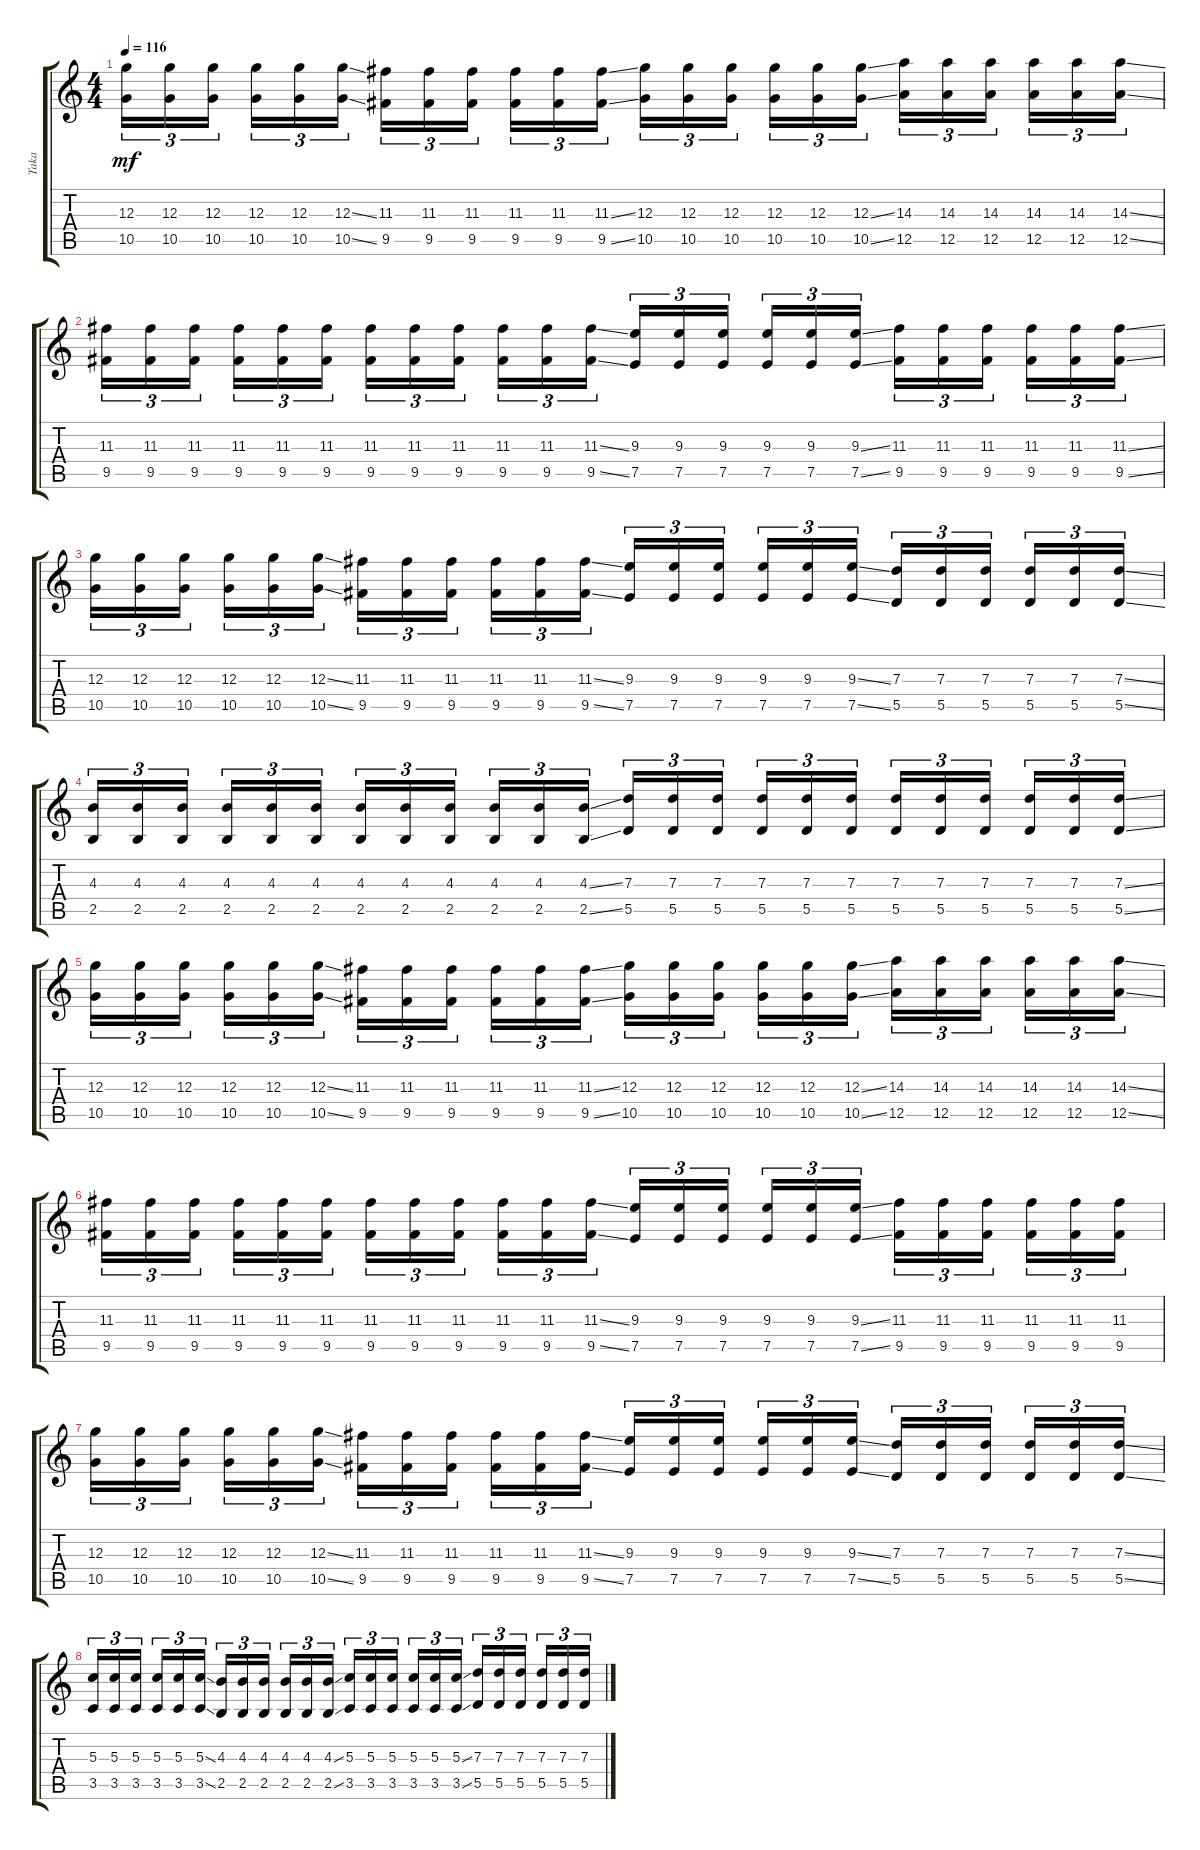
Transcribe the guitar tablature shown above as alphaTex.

\track ("Taka" "Taka") {instrument electricguitarjazz}
\staff {score tabs}
\tuning (E4 B3 G3 D3 A2 E2) {hide}
\ts (4 4)
\tempo 116
\clef g2
\ks c
(12.3 10.5).16{tu (3 2) dy mf} (12.3 10.5).16{tu (3 2)} (12.3 10.5).16{tu (3 2) beam splitsecondary} (12.3 10.5).16{tu (3 2)} (12.3 10.5).16{tu (3 2)} (12.3{ss} 10.5{ss}).16{tu (3 2)} (11.3 9.5).16{tu (3 2)} (11.3 9.5).16{tu (3 2)} (11.3 9.5).16{tu (3 2) beam splitsecondary} (11.3 9.5).16{tu (3 2)} (11.3 9.5).16{tu (3 2)} (11.3{ss} 9.5{ss}).16{tu (3 2)} (12.3 10.5).16{tu (3 2)} (12.3 10.5).16{tu (3 2)} (12.3 10.5).16{tu (3 2) beam splitsecondary} (12.3 10.5).16{tu (3 2)} (12.3 10.5).16{tu (3 2)} (12.3{ss} 10.5{ss}).16{tu (3 2)} (14.3 12.5).16{tu (3 2)} (14.3 12.5).16{tu (3 2)} (14.3 12.5).16{tu (3 2) beam splitsecondary} (14.3 12.5).16{tu (3 2)} (14.3 12.5).16{tu (3 2)} (14.3{ss} 12.5{ss}).16{tu (3 2)} |
(11.3 9.5).16{tu (3 2)} (11.3 9.5).16{tu (3 2)} (11.3 9.5).16{tu (3 2) beam splitsecondary} (11.3 9.5).16{tu (3 2)} (11.3 9.5).16{tu (3 2)} (11.3 9.5).16{tu (3 2)} (11.3 9.5).16{tu (3 2)} (11.3 9.5).16{tu (3 2)} (11.3 9.5).16{tu (3 2) beam splitsecondary} (11.3 9.5).16{tu (3 2)} (11.3 9.5).16{tu (3 2)} (11.3{ss} 9.5{ss}).16{tu (3 2)} (9.3 7.5).16{tu (3 2)} (9.3 7.5).16{tu (3 2)} (9.3 7.5).16{tu (3 2) beam splitsecondary} (9.3 7.5).16{tu (3 2)} (9.3 7.5).16{tu (3 2)} (9.3{ss} 7.5{ss}).16{tu (3 2)} (11.3 9.5).16{tu (3 2)} (11.3 9.5).16{tu (3 2)} (11.3 9.5).16{tu (3 2) beam splitsecondary} (11.3 9.5).16{tu (3 2)} (11.3 9.5).16{tu (3 2)} (11.3{ss} 9.5{ss}).16{tu (3 2)} |
(12.3 10.5).16{tu (3 2)} (12.3 10.5).16{tu (3 2)} (12.3 10.5).16{tu (3 2) beam splitsecondary} (12.3 10.5).16{tu (3 2)} (12.3 10.5).16{tu (3 2)} (12.3{ss} 10.5{ss}).16{tu (3 2)} (11.3 9.5).16{tu (3 2)} (11.3 9.5).16{tu (3 2)} (11.3 9.5).16{tu (3 2) beam splitsecondary} (11.3 9.5).16{tu (3 2)} (11.3 9.5).16{tu (3 2)} (11.3{ss} 9.5{ss}).16{tu (3 2)} (9.3 7.5).16{tu (3 2)} (9.3 7.5).16{tu (3 2)} (9.3 7.5).16{tu (3 2) beam splitsecondary} (9.3 7.5).16{tu (3 2)} (9.3 7.5).16{tu (3 2)} (9.3{ss} 7.5{ss}).16{tu (3 2)} (7.3 5.5).16{tu (3 2)} (7.3 5.5).16{tu (3 2)} (7.3 5.5).16{tu (3 2) beam splitsecondary} (7.3 5.5).16{tu (3 2)} (7.3 5.5).16{tu (3 2)} (7.3{ss} 5.5{ss}).16{tu (3 2)} |
(4.3 2.5).16{tu (3 2)} (4.3 2.5).16{tu (3 2)} (4.3 2.5).16{tu (3 2) beam splitsecondary} (4.3 2.5).16{tu (3 2)} (4.3 2.5).16{tu (3 2)} (4.3 2.5).16{tu (3 2)} (4.3 2.5).16{tu (3 2)} (4.3 2.5).16{tu (3 2)} (4.3 2.5).16{tu (3 2) beam splitsecondary} (4.3 2.5).16{tu (3 2)} (4.3 2.5).16{tu (3 2)} (4.3{ss} 2.5{ss}).16{tu (3 2)} (7.3 5.5).16{tu (3 2)} (7.3 5.5).16{tu (3 2)} (7.3 5.5).16{tu (3 2) beam splitsecondary} (7.3 5.5).16{tu (3 2)} (7.3 5.5).16{tu (3 2)} (7.3 5.5).16{tu (3 2)} (7.3 5.5).16{tu (3 2)} (7.3 5.5).16{tu (3 2)} (7.3 5.5).16{tu (3 2) beam splitsecondary} (7.3 5.5).16{tu (3 2)} (7.3 5.5).16{tu (3 2)} (7.3{ss} 5.5{ss}).16{tu (3 2)} |
(12.3 10.5).16{tu (3 2)} (12.3 10.5).16{tu (3 2)} (12.3 10.5).16{tu (3 2) beam splitsecondary} (12.3 10.5).16{tu (3 2)} (12.3 10.5).16{tu (3 2)} (12.3{ss} 10.5{ss}).16{tu (3 2)} (11.3 9.5).16{tu (3 2)} (11.3 9.5).16{tu (3 2)} (11.3 9.5).16{tu (3 2) beam splitsecondary} (11.3 9.5).16{tu (3 2)} (11.3 9.5).16{tu (3 2)} (11.3{ss} 9.5{ss}).16{tu (3 2)} (12.3 10.5).16{tu (3 2)} (12.3 10.5).16{tu (3 2)} (12.3 10.5).16{tu (3 2) beam splitsecondary} (12.3 10.5).16{tu (3 2)} (12.3 10.5).16{tu (3 2)} (12.3{ss} 10.5{ss}).16{tu (3 2)} (14.3 12.5).16{tu (3 2)} (14.3 12.5).16{tu (3 2)} (14.3 12.5).16{tu (3 2) beam splitsecondary} (14.3 12.5).16{tu (3 2)} (14.3 12.5).16{tu (3 2)} (14.3{ss} 12.5{ss}).16{tu (3 2)} |
(11.3 9.5).16{tu (3 2)} (11.3 9.5).16{tu (3 2)} (11.3 9.5).16{tu (3 2) beam splitsecondary} (11.3 9.5).16{tu (3 2)} (11.3 9.5).16{tu (3 2)} (11.3 9.5).16{tu (3 2)} (11.3 9.5).16{tu (3 2)} (11.3 9.5).16{tu (3 2)} (11.3 9.5).16{tu (3 2) beam splitsecondary} (11.3 9.5).16{tu (3 2)} (11.3 9.5).16{tu (3 2)} (11.3{ss} 9.5{ss}).16{tu (3 2)} (9.3 7.5).16{tu (3 2)} (9.3 7.5).16{tu (3 2)} (9.3 7.5).16{tu (3 2) beam splitsecondary} (9.3 7.5).16{tu (3 2)} (9.3 7.5).16{tu (3 2)} (9.3{ss} 7.5{ss}).16{tu (3 2)} (11.3 9.5).16{tu (3 2)} (11.3 9.5).16{tu (3 2)} (11.3 9.5).16{tu (3 2) beam splitsecondary} (11.3 9.5).16{tu (3 2)} (11.3 9.5).16{tu (3 2)} (11.3 9.5).16{tu (3 2)} |
(12.3 10.5).16{tu (3 2)} (12.3 10.5).16{tu (3 2)} (12.3 10.5).16{tu (3 2) beam splitsecondary} (12.3 10.5).16{tu (3 2)} (12.3 10.5).16{tu (3 2)} (12.3{ss} 10.5{ss}).16{tu (3 2)} (11.3 9.5).16{tu (3 2)} (11.3 9.5).16{tu (3 2)} (11.3 9.5).16{tu (3 2) beam splitsecondary} (11.3 9.5).16{tu (3 2)} (11.3 9.5).16{tu (3 2)} (11.3{ss} 9.5{ss}).16{tu (3 2)} (9.3 7.5).16{tu (3 2)} (9.3 7.5).16{tu (3 2)} (9.3 7.5).16{tu (3 2) beam splitsecondary} (9.3 7.5).16{tu (3 2)} (9.3 7.5).16{tu (3 2)} (9.3{ss} 7.5{ss}).16{tu (3 2)} (7.3 5.5).16{tu (3 2)} (7.3 5.5).16{tu (3 2)} (7.3 5.5).16{tu (3 2) beam splitsecondary} (7.3 5.5).16{tu (3 2)} (7.3 5.5).16{tu (3 2)} (7.3{ss} 5.5{ss}).16{tu (3 2)} |
(5.3 3.5).16{tu (3 2)} (5.3 3.5).16{tu (3 2)} (5.3 3.5).16{tu (3 2) beam splitsecondary} (5.3 3.5).16{tu (3 2)} (5.3 3.5).16{tu (3 2)} (5.3{ss} 3.5{ss}).16{tu (3 2)} (4.3 2.5).16{tu (3 2)} (4.3 2.5).16{tu (3 2)} (4.3 2.5).16{tu (3 2) beam splitsecondary} (4.3 2.5).16{tu (3 2)} (4.3 2.5).16{tu (3 2)} (4.3{ss} 2.5{ss}).16{tu (3 2)} (5.3 3.5).16{tu (3 2)} (5.3 3.5).16{tu (3 2)} (5.3 3.5).16{tu (3 2) beam splitsecondary} (5.3 3.5).16{tu (3 2)} (5.3 3.5).16{tu (3 2)} (5.3{ss} 3.5{ss}).16{tu (3 2)} (7.3 5.5).16{tu (3 2)} (7.3 5.5).16{tu (3 2)} (7.3 5.5).16{tu (3 2) beam splitsecondary} (7.3 5.5).16{tu (3 2)} (7.3 5.5).16{tu (3 2)} (7.3{ss} 5.5{ss}).16{tu (3 2)}
